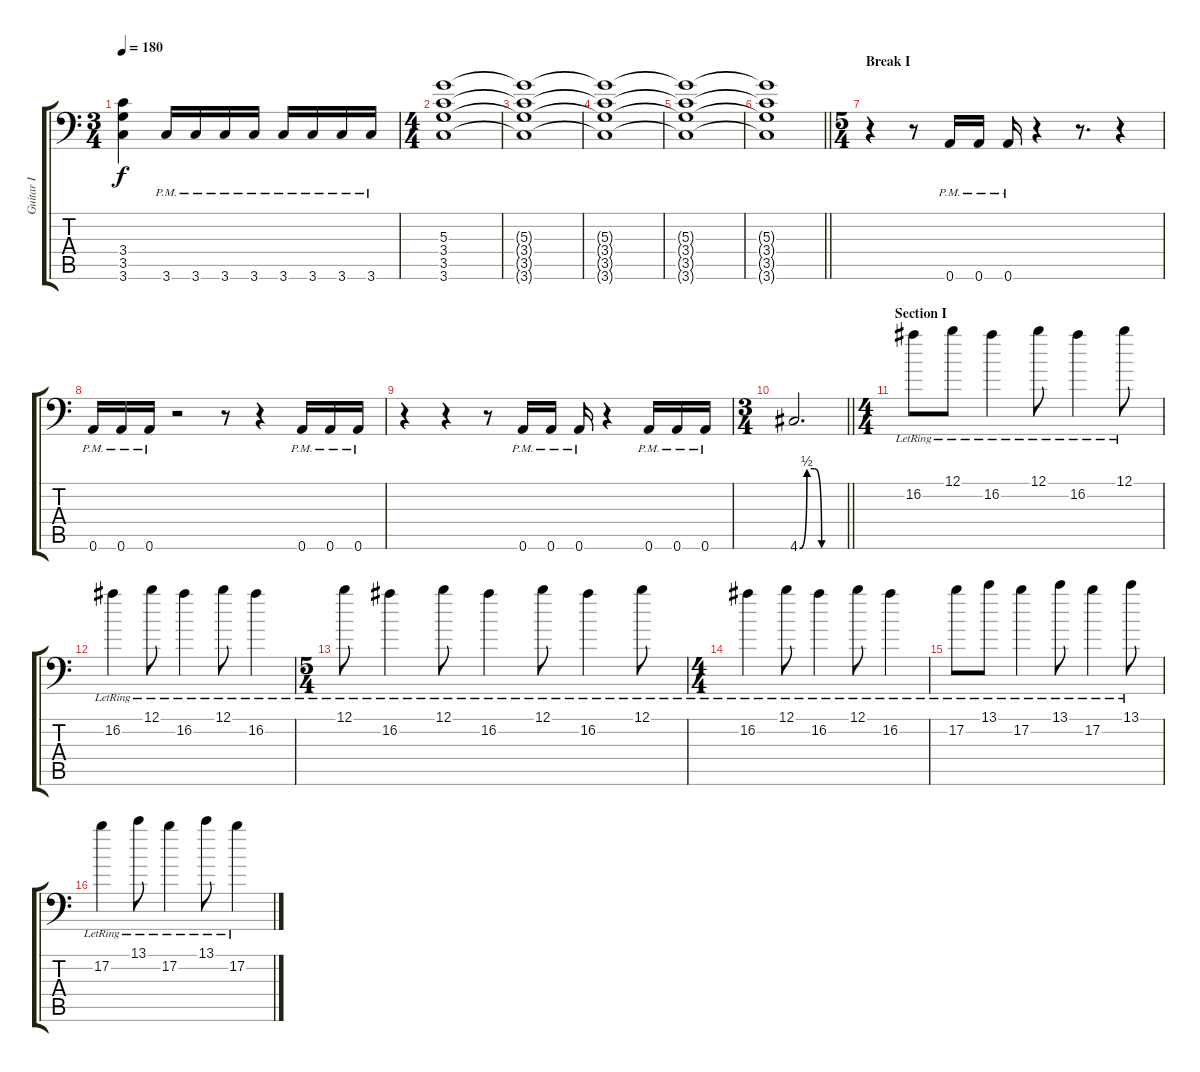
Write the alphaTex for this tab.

\track ("Guitar I" "Guitar I") {instrument distortionguitar}
\staff {score tabs}
\tuning (B3 Gb3 D3 A2 E2 A1) {hide}
\ts (3 4)
\tempo 180
\clef f4
\ks c
(3.4 3.5 3.6).4{dy f} 3.6{pm}.16 3.6{pm}.16 3.6{pm}.16 3.6{pm}.16 3.6{pm}.16 3.6{pm}.16 3.6{pm}.16 3.6{pm}.16 |
\ts (4 4)
(5.3 3.4 3.5 3.6).1 |
(5.3{t} 3.4{t} 3.5{t} 3.6{t}).1 |
(5.3{t} 3.4{t} 3.5{t} 3.6{t}).1 |
(5.3{t} 3.4{t} 3.5{t} 3.6{t}).1 |
\barLineRight lightlight
(5.3{t} 3.4{t} 3.5{t} 3.6{t}).1 |
\ts (5 4)
\section ("" "Break I")
r.4 r.8 0.6{pm}.16 0.6{pm}.16 0.6{pm}.16 r.4 r.8{d} r.4 |
0.6{pm}.16 0.6{pm}.16 0.6{pm}.16 r.2 r.8 r.4 0.6{pm}.16 0.6{pm}.16 0.6{pm}.16 |
r.4 r.4 r.8 0.6{pm}.16 0.6{pm}.16 0.6{pm}.16 r.4 0.6{pm}.16 0.6{pm}.16 0.6{pm}.16 |
\ts (3 4)
\barLineRight lightlight
4.6{be (custom 0 0 10 2 20 2 30 0 60 0)}.2{d} |
\ts (4 4)
\section ("" "Section I")
16.2{lr}.8 12.1{lr}.8 16.2{lr}.4 12.1{lr}.8 16.2{lr}.4 12.1{lr}.8 |
16.2{lr}.4 12.1{lr}.8 16.2{lr}.4 12.1{lr}.8 16.2{lr}.4 |
\ts (5 4)
12.1{lr}.8 16.2{lr}.4 12.1{lr}.8 16.2{lr}.4 12.1{lr}.8 16.2{lr}.4 12.1{lr}.8 |
\ts (4 4)
16.2{lr}.4 12.1{lr}.8 16.2{lr}.4 12.1{lr}.8 16.2{lr}.4 |
17.2{lr}.8 13.1{lr}.8 17.2{lr}.4 13.1{lr}.8 17.2{lr}.4 13.1{lr}.8 |
17.2{lr}.4 13.1{lr}.8 17.2{lr}.4 13.1{lr}.8 17.2{lr}.4
